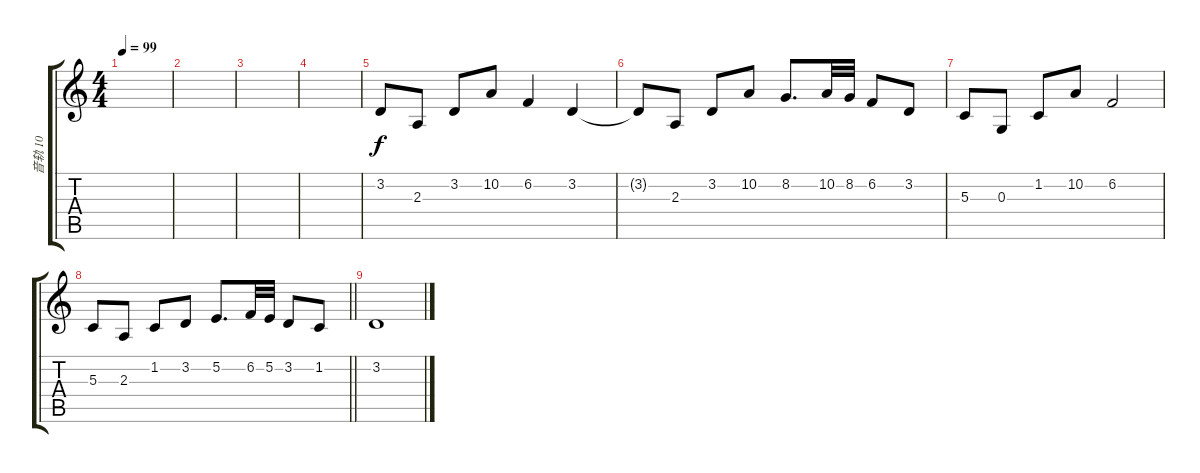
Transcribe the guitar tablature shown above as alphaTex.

\track ("音轨 10" "音轨 10") {instrument shamisen}
\staff {score tabs}
\tuning (E4 B3 G3 D3 A2 E2) {hide}
\ts (4 4)
\tempo 99
\clef g2
\ks c
|
|
|
|
3.2.8 2.3.8 3.2.8 10.2.8 6.2.4 3.2.4 |
3.2{t}.8 2.3.8 3.2.8 10.2.8 8.2.8{d} 10.2.32 8.2.32 6.2.8 3.2.8 |
5.3.8 0.3.8 1.2.8 10.2.8 6.2.2 |
\barLineRight lightlight
5.3.8 2.3.8 1.2.8 3.2.8 5.2.8{d} 6.2.32 5.2.32 3.2.8 1.2.8 |
3.2.1
